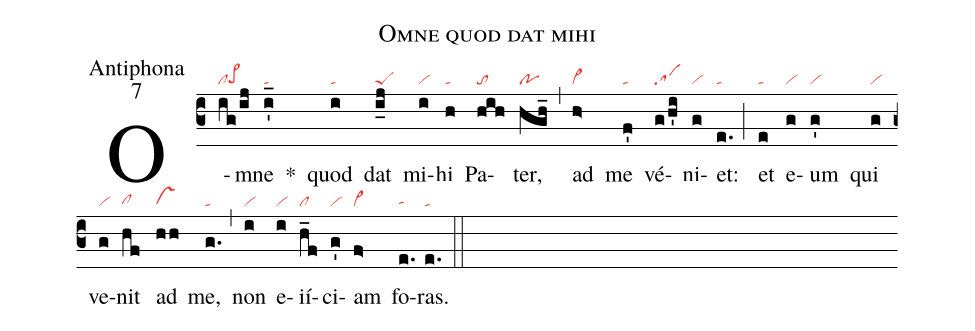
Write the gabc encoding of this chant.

name: Omne quod dat mihi;
office-part: Antiphona;
mode: 7;
nabc-lines: 1;
%%
(c3)
O(ig/ij|clpe>hg)mne(i'_|ta) *()
quod(i|ta) dat(i_j|peS) mi(i|vi)hi(h|ta) Pa(hih|to)ter,(hgh_|po) (,)
ad(h>|vi>) me(f'|ta) vé(g/h'i|sa)ni(g|vi)et:(e.|ta) (;)
et(e|ta) e(g|vi)um(g'|vi) qui(g|vi) ve(g|vi)nit(hf|clhg) ad(hh|vshg) me,(g.|ta) (,)
non(i|vi) e(i|vi)ií(h_f|cl)ci(g'|vi)am(f>|vi>) fo(e.|tahg)ras.(e.|ta) (::)
